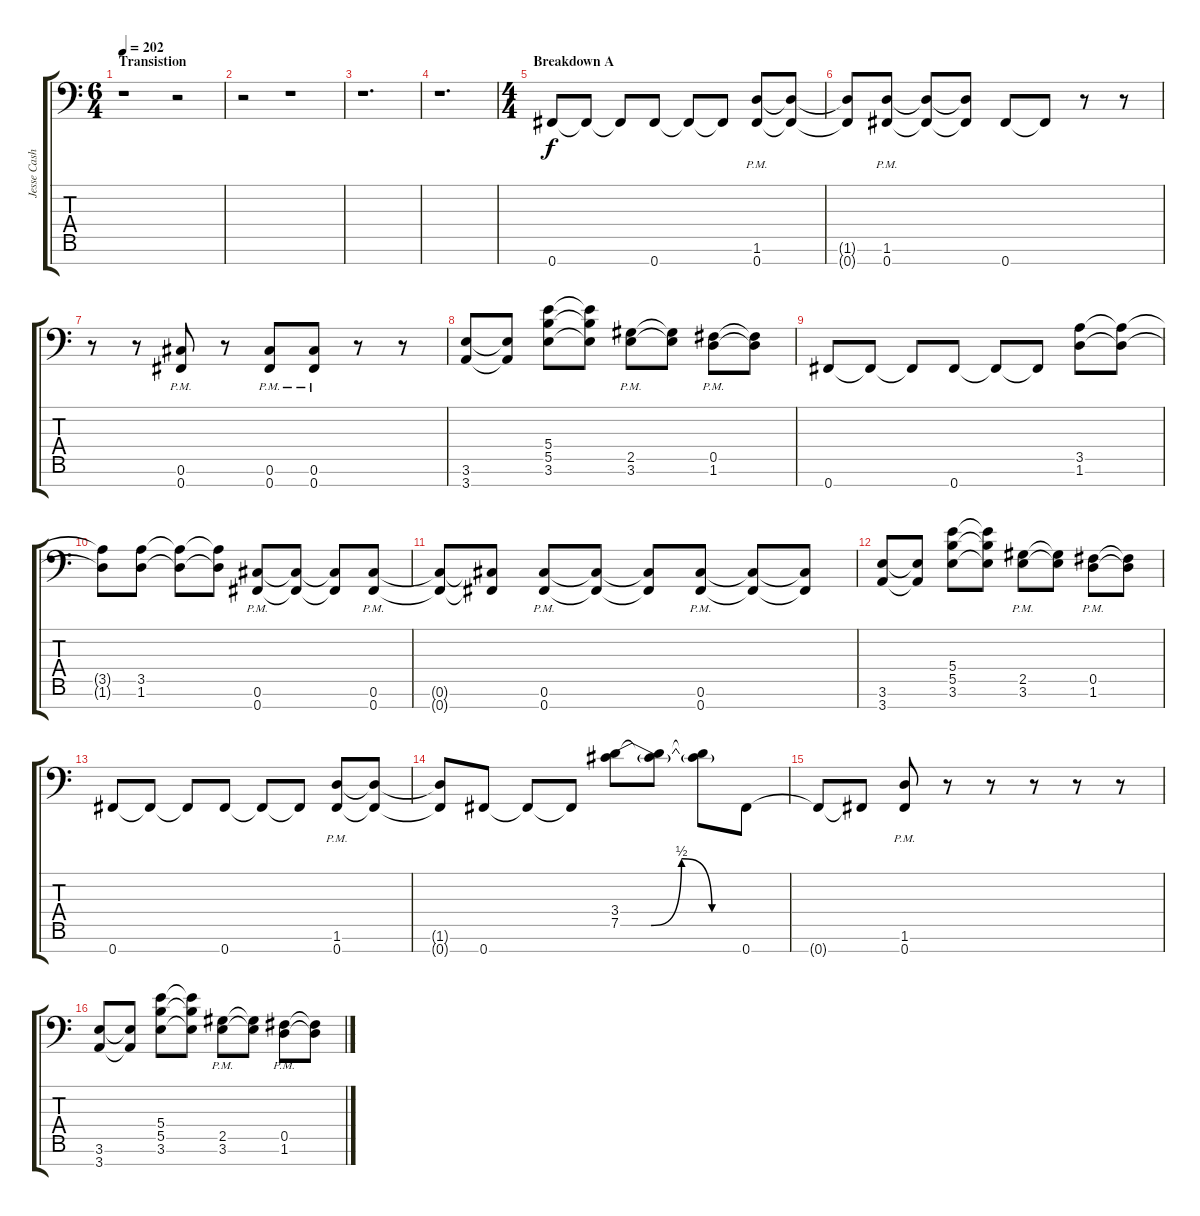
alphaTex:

\track ("Jesse Cash" "Jesse Cash") {instrument distortionguitar}
\staff {score tabs}
\tuning (Db4 Ab3 E3 B2 Gb2 Db2 Gb1) {hide}
\ts (6 4)
\section ("" "Transistion")
\tempo 202
\clef f4
\ks c
r.1{dy f} r.2 |
r.2 r.1 |
r.1{d} |
r.1{d} |
\ts (4 4)
\section ("" "Breakdown A")
0.7.8 0.7{t}.8 0.7{t}.8 0.7.8 0.7{t}.8 0.7{t}.8 (1.6{pm} 0.7{pm}).8 (1.6{t} 0.7{t}).8 |
(1.6{t} 0.7{t}).8 (1.6{pm} 0.7{pm}).8 (1.6{t} 0.7{t}).8 (1.6{t} 0.7{t}).8 0.7.8 0.7{t}.8 r.8 r.8 |
r.8 r.8 (0.6{pm} 0.7{pm}).8 r.8 (0.6{pm} 0.7{pm}).8 (0.6{pm} 0.7{pm}).8 r.8 r.8 |
(3.6 3.7).8 (3.6{t} 3.7{t}).8 (5.4 5.5 3.6).8 (5.4{t} 5.5{t} 3.6{t}).8 (2.5{pm} 3.6{pm}).8 (2.5{t} 3.6{t}).8 (0.5{pm} 1.6{pm}).8 (0.5{t} 1.6{t}).8 |
0.7.8 0.7{t}.8 0.7{t}.8 0.7.8 0.7{t}.8 0.7{t}.8 (3.5 1.6).8 (3.5{t} 1.6{t}).8 |
(3.5{t} 1.6{t}).8 (3.5 1.6).8 (3.5{t} 1.6{t}).8 (3.5{t} 1.6{t}).8 (0.6{pm} 0.7{pm}).8 (0.6{t} 0.7{t}).8 (0.6{t} 0.7{t}).8 (0.6{pm} 0.7{pm}).8 |
(0.6{t} 0.7{t}).8 (0.6{t} 0.7{t}).8 (0.6{pm} 0.7{pm}).8 (0.6{t} 0.7{t}).8 (0.6{t} 0.7{t}).8 (0.6{pm} 0.7{pm}).8 (0.6{t} 0.7{t}).8 (0.6{t} 0.7{t}).8 |
(3.6 3.7).8 (3.6{t} 3.7{t}).8 (5.4 5.5 3.6).8 (5.4{t} 5.5{t} 3.6{t}).8 (2.5{pm} 3.6{pm}).8 (2.5{t} 3.6{t}).8 (0.5{pm} 1.6{pm}).8 (0.5{t} 1.6{t}).8 |
0.7.8 0.7{t}.8 0.7{t}.8 0.7.8 0.7{t}.8 0.7{t}.8 (1.6{pm} 0.7{pm}).8 (1.6{t} 0.7{t}).8 |
(1.6{t} 0.7{t}).8 0.7.8 0.7{t}.8 0.7{t}.8 (3.4 7.5{be (custom 0 0 15 0 30 2 45 0 60 0)}).8 (3.4{t} 7.5{t}).8 (3.4{t} 7.5{t}).8 0.7.8 |
0.7{t}.8 0.7{t}.8 (1.6{pm} 0.7{pm}).8 r.8 r.8 r.8 r.8 r.8 |
(3.6 3.7).8 (3.6{t} 3.7{t}).8 (5.4 5.5 3.6).8 (5.4{t} 5.5{t} 3.6{t}).8 (2.5{pm} 3.6{pm}).8 (2.5{t} 3.6{t}).8 (0.5{pm} 1.6{pm}).8 (0.5{t} 1.6{t}).8
